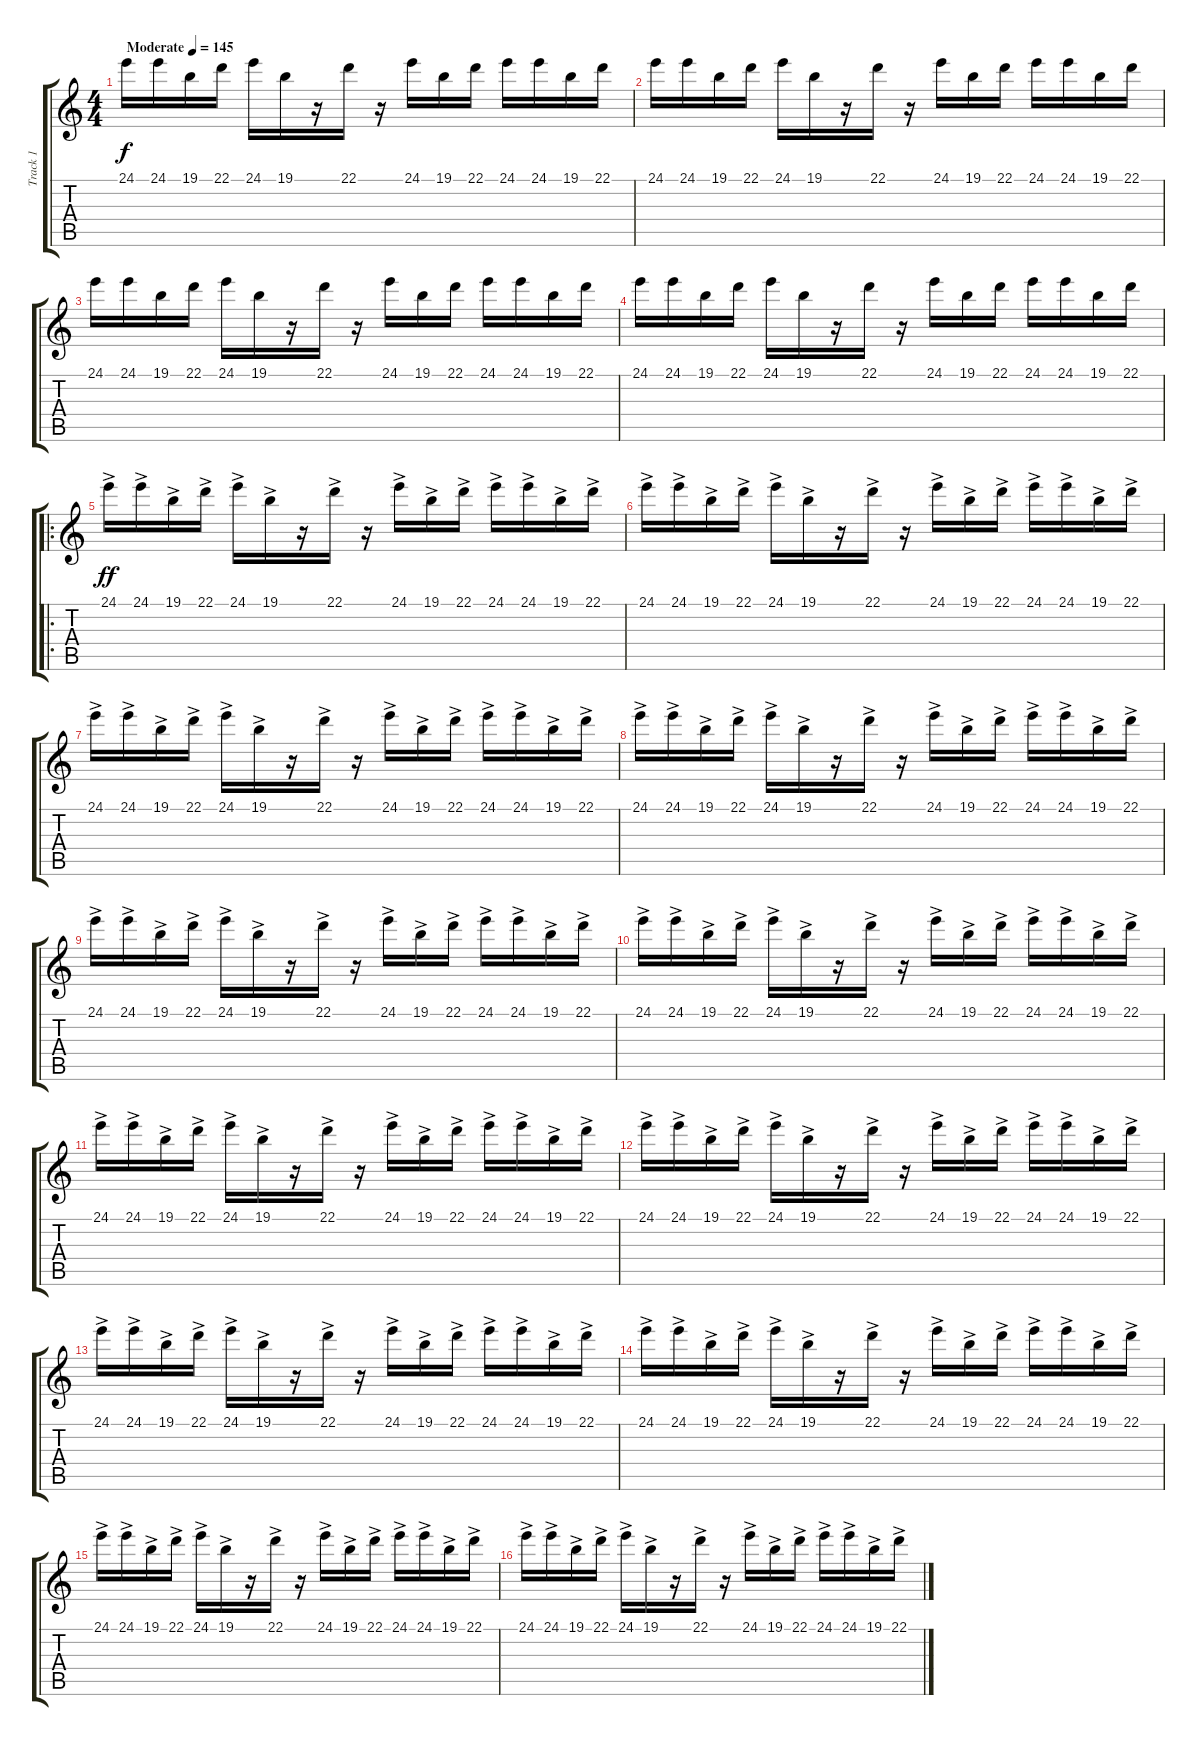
\track ("Track 1" "Track 1") {instrument lead5charang}
\staff {score tabs}
\tuning (E4 B3 G3 D3 A2 E2) {hide}
\ts (4 4)
\tempo (145 "Moderate")
\clef g2
\ks c
24.1.16{dy f instrument lead5charang} 24.1.16 19.1.16 22.1.16 24.1.16 19.1.16 r.16 22.1.16 r.16 24.1.16 19.1.16 22.1.16 24.1.16 24.1.16 19.1.16 22.1.16 |
24.1.16 24.1.16 19.1.16 22.1.16 24.1.16 19.1.16 r.16 22.1.16 r.16 24.1.16 19.1.16 22.1.16 24.1.16 24.1.16 19.1.16 22.1.16 |
24.1.16 24.1.16 19.1.16 22.1.16 24.1.16 19.1.16 r.16 22.1.16 r.16 24.1.16 19.1.16 22.1.16 24.1.16 24.1.16 19.1.16 22.1.16 |
24.1.16 24.1.16 19.1.16 22.1.16 24.1.16 19.1.16 r.16 22.1.16 r.16 24.1.16 19.1.16 22.1.16 24.1.16 24.1.16 19.1.16 22.1.16 |
\ro
24.1{ac}.16{dy ff} 24.1{ac}.16 19.1{ac}.16 22.1{ac}.16 24.1{ac}.16 19.1{ac}.16 r.16 22.1{ac}.16 r.16 24.1{ac}.16 19.1{ac}.16 22.1{ac}.16 24.1{ac}.16 24.1{ac}.16 19.1{ac}.16 22.1{ac}.16 |
24.1{ac}.16 24.1{ac}.16 19.1{ac}.16 22.1{ac}.16 24.1{ac}.16 19.1{ac}.16 r.16 22.1{ac}.16 r.16 24.1{ac}.16 19.1{ac}.16 22.1{ac}.16 24.1{ac}.16 24.1{ac}.16 19.1{ac}.16 22.1{ac}.16 |
24.1{ac}.16 24.1{ac}.16 19.1{ac}.16 22.1{ac}.16 24.1{ac}.16 19.1{ac}.16 r.16 22.1{ac}.16 r.16 24.1{ac}.16 19.1{ac}.16 22.1{ac}.16 24.1{ac}.16 24.1{ac}.16 19.1{ac}.16 22.1{ac}.16 |
24.1{ac}.16 24.1{ac}.16 19.1{ac}.16 22.1{ac}.16 24.1{ac}.16 19.1{ac}.16 r.16 22.1{ac}.16 r.16 24.1{ac}.16 19.1{ac}.16 22.1{ac}.16 24.1{ac}.16 24.1{ac}.16 19.1{ac}.16 22.1{ac}.16 |
24.1{ac}.16 24.1{ac}.16 19.1{ac}.16 22.1{ac}.16 24.1{ac}.16 19.1{ac}.16 r.16 22.1{ac}.16 r.16 24.1{ac}.16 19.1{ac}.16 22.1{ac}.16 24.1{ac}.16 24.1{ac}.16 19.1{ac}.16 22.1{ac}.16 |
24.1{ac}.16 24.1{ac}.16 19.1{ac}.16 22.1{ac}.16 24.1{ac}.16 19.1{ac}.16 r.16 22.1{ac}.16 r.16 24.1{ac}.16 19.1{ac}.16 22.1{ac}.16 24.1{ac}.16 24.1{ac}.16 19.1{ac}.16 22.1{ac}.16 |
24.1{ac}.16 24.1{ac}.16 19.1{ac}.16 22.1{ac}.16 24.1{ac}.16 19.1{ac}.16 r.16 22.1{ac}.16 r.16 24.1{ac}.16 19.1{ac}.16 22.1{ac}.16 24.1{ac}.16 24.1{ac}.16 19.1{ac}.16 22.1{ac}.16 |
24.1{ac}.16 24.1{ac}.16 19.1{ac}.16 22.1{ac}.16 24.1{ac}.16 19.1{ac}.16 r.16 22.1{ac}.16 r.16 24.1{ac}.16 19.1{ac}.16 22.1{ac}.16 24.1{ac}.16 24.1{ac}.16 19.1{ac}.16 22.1{ac}.16 |
24.1{ac}.16 24.1{ac}.16 19.1{ac}.16 22.1{ac}.16 24.1{ac}.16 19.1{ac}.16 r.16 22.1{ac}.16 r.16 24.1{ac}.16 19.1{ac}.16 22.1{ac}.16 24.1{ac}.16 24.1{ac}.16 19.1{ac}.16 22.1{ac}.16 |
24.1{ac}.16 24.1{ac}.16 19.1{ac}.16 22.1{ac}.16 24.1{ac}.16 19.1{ac}.16 r.16 22.1{ac}.16 r.16 24.1{ac}.16 19.1{ac}.16 22.1{ac}.16 24.1{ac}.16 24.1{ac}.16 19.1{ac}.16 22.1{ac}.16 |
24.1{ac}.16 24.1{ac}.16 19.1{ac}.16 22.1{ac}.16 24.1{ac}.16 19.1{ac}.16 r.16 22.1{ac}.16 r.16 24.1{ac}.16 19.1{ac}.16 22.1{ac}.16 24.1{ac}.16 24.1{ac}.16 19.1{ac}.16 22.1{ac}.16 |
24.1{ac}.16 24.1{ac}.16 19.1{ac}.16 22.1{ac}.16 24.1{ac}.16 19.1{ac}.16 r.16 22.1{ac}.16 r.16 24.1{ac}.16 19.1{ac}.16 22.1{ac}.16 24.1{ac}.16 24.1{ac}.16 19.1{ac}.16 22.1{ac}.16
